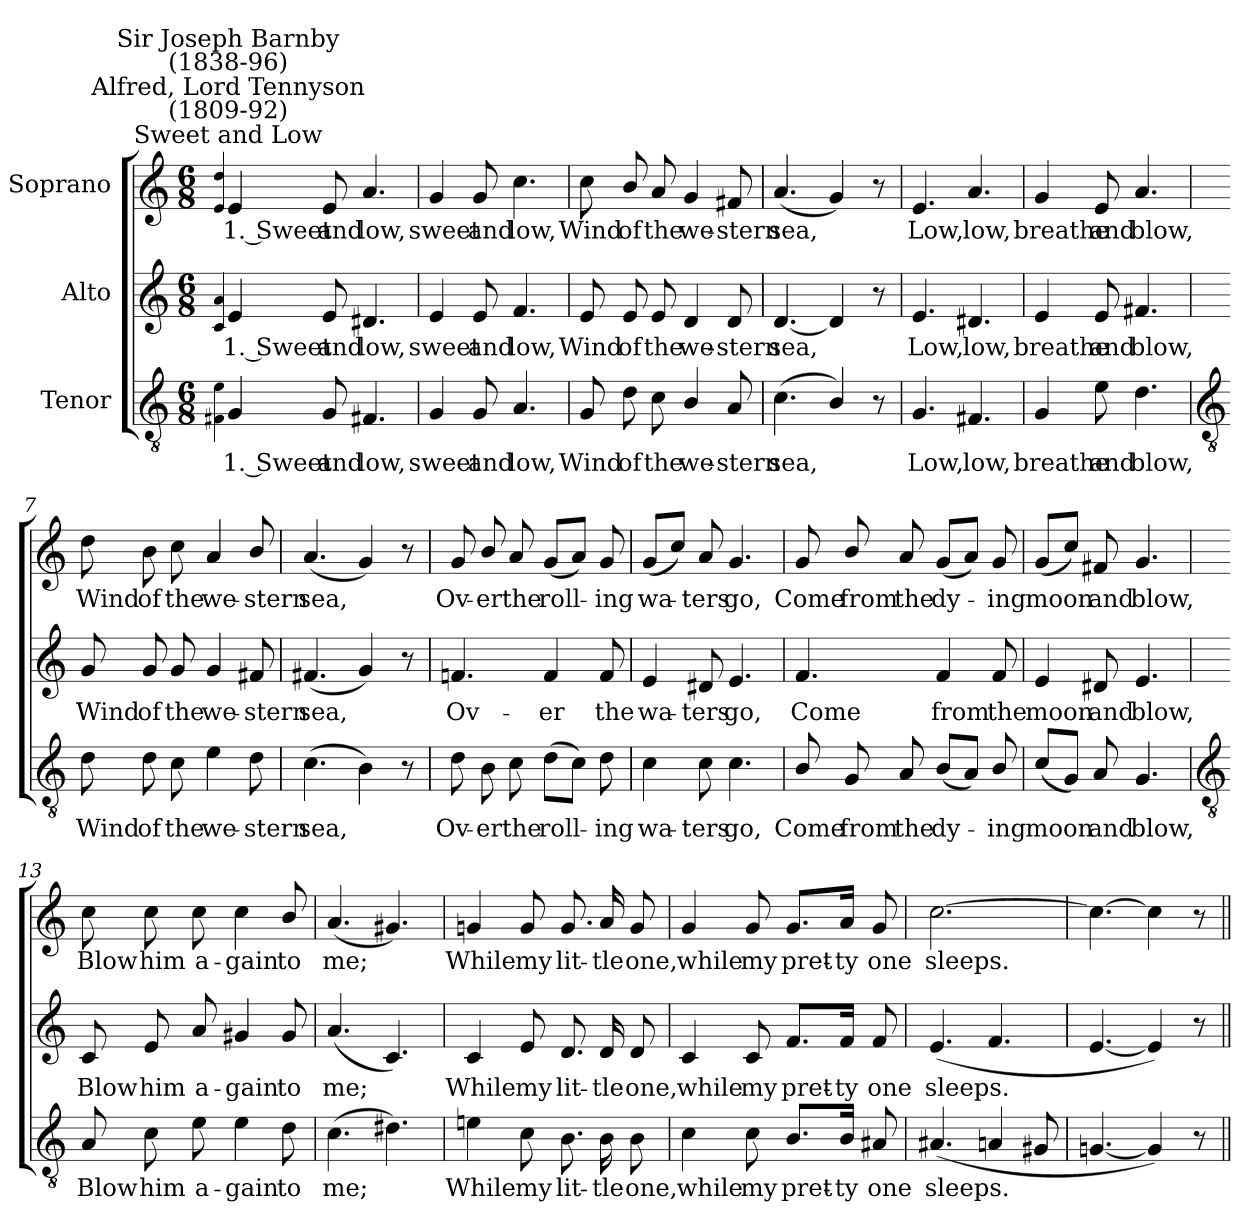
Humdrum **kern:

**kern	**text	**kern	**text	**kern	**text
*part3	*part3	*part2	*part2	*part1	*part1
*staff3	*staff3	*staff2	*staff2	*staff1	*staff1
*I"Tenor	*	*I"Alto	*	*I"Soprano	*
*clefGv2	*	*clefG2	*	*clefG2	*
*k[]	*	*k[]	*	*k[]	*
*C:	*	*C:	*	*C:	*
*M6/8	*	*M6/8	*	*M6/8	*
=1	=1	=1	=1	=1	=1
4qqF#X 4qqe	.	4qqc 4qqa	.	4qqe 4qqdd	.
!	!	!	!	!LO:TX:a:cj:t=Sweet and Low	!
!	!	!	!	!LO:TX:a:cj:t=Alfred, Lord Tennyson\n(1809-92)	!
!	!	!	!	!LO:TX:a:cj:t=Sir Joseph Barnby\n(1838-96)	!
!	!LO:LY:b	!	!LO:LY:b	!	!LO:LY:b
4G	1. Sweet	4e	1. Sweet	4e	1. Sweet
!	!LO:LY:b	!	!LO:LY:b	!	!LO:LY:b
8G	and	8e	and	8e	and
!	!LO:LY:b	!	!LO:LY:b	!	!LO:LY:b
4.F#	low,	4.d#X	low,	4.a	low,
=2	=2	=2	=2	=2	=2
!	!LO:LY:b	!	!LO:LY:b	!	!LO:LY:b
4G	sweet	4e	sweet	4g	sweet
!	!LO:LY:b	!	!LO:LY:b	!	!LO:LY:b
8G	and	8e	and	8g	and
!	!LO:LY:b	!	!LO:LY:b	!	!LO:LY:b
4.A	low,	4.f	low,	4.cc	low,
=3	=3	=3	=3	=3	=3
!	!LO:LY:b	!	!LO:LY:b	!	!LO:LY:b
8G	Wind	8e	Wind	8cc	Wind
!	!LO:LY:b	!	!LO:LY:b	!	!LO:LY:b
8d	of	8e	of	8b/	of
!	!LO:LY:b	!	!LO:LY:b	!	!LO:LY:b
8c	the	8e	the	8a	the
!	!LO:LY:b	!	!LO:LY:b	!	!LO:LY:b
4B/	we-	4d	we-	4g	we-
!	!LO:LY:b	!	!LO:LY:b	!	!LO:LY:b
8A	-stern	8d	-stern	8f#X	-stern
=4	=4	=4	=4	=4	=4
!	!LO:LY:b	!	!LO:LY:b	!	!LO:LY:b
(<4.c	sea,	[4.d	sea,	(<4.a	sea,
4B/)	.	4d]	.	4g)	.
8r	.	8r	.	8r	.
=5	=5	=5	=5	=5	=5
!	!LO:LY:b	!	!LO:LY:b	!	!LO:LY:b
4.G	Low,	4.e	Low,	4.e	Low,
!	!LO:LY:b	!	!LO:LY:b	!	!LO:LY:b
4.F#X	low,	4.d#X	low,	4.a	low,
=6	=6	=6	=6	=6	=6
!	!LO:LY:b	!	!LO:LY:b	!	!LO:LY:b
4G	breathe	4e	breathe	4g	breathe
!	!LO:LY:b	!	!LO:LY:b	!	!LO:LY:b
8e	and	8e	and	8e	and
!	!LO:LY:b	!	!LO:LY:b	!	!LO:LY:b
4.d	blow,	4.f#X	blow,	4.a	blow,
!!LO:LB:g=z
=7	=7	=7	=7	=7	=7
*clefGv2	*	*	*	*	*
!	!LO:LY:b	!	!LO:LY:b	!	!LO:LY:b
8d	Wind	8g	Wind	8dd	Wind
!	!LO:LY:b	!	!LO:LY:b	!	!LO:LY:b
8d	of	8g	of	8b	of
!	!LO:LY:b	!	!LO:LY:b	!	!LO:LY:b
8c	the	8g	the	8cc	the
!	!LO:LY:b	!	!LO:LY:b	!	!LO:LY:b
4e	we-	4g	we-	4a	we-
!	!LO:LY:b	!	!LO:LY:b	!	!LO:LY:b
8d	-stern	8f#X	-stern	8b/	-stern
=8	=8	=8	=8	=8	=8
!	!LO:LY:b	!	!LO:LY:b	!	!LO:LY:b
(>4.c	sea,	(<4.f#X	sea,	(<4.a	sea,
4B)	.	4g)	.	4g)	.
8r	.	8r	.	8r	.
=9	=9	=9	=9	=9	=9
!	!LO:LY:b	!	!LO:LY:b	!	!LO:LY:b
8d	Ov-	4.fn	Ov-	8g	Ov-
!	!LO:LY:b	!	!	!	!LO:LY:b
8B	-er	.	.	8b/	-er
!	!LO:LY:b	!	!	!	!LO:LY:b
8c	the	.	.	8a	the
!	!LO:LY:b	!	!LO:LY:b	!	!LO:LY:b
(>8dL	roll-	4f	-er	(<8gL	roll-
8cJ)	.	.	.	8aJ)	.
!	!LO:LY:b	!	!LO:LY:b	!	!LO:LY:b
8d	ing	8f	the	8g	ing
=10	=10	=10	=10	=10	=10
!	!LO:LY:b	!	!LO:LY:b	!	!LO:LY:b
4c	wa-	4e	wa-	(<8gL	wa-
.	.	.	.	8ccJ)	.
!	!LO:LY:b	!	!LO:LY:b	!	!LO:LY:b
8c	-ters	8d#X	-ters	8a	ters
!	!LO:LY:b	!	!LO:LY:b	!	!LO:LY:b
4.c	go,	4.e	go,	4.g	go,
=11	=11	=11	=11	=11	=11
!	!LO:LY:b	!	!LO:LY:b	!	!LO:LY:b
8B/	Come	4.f	Come	8g	Come
!	!LO:LY:b	!	!	!	!LO:LY:b
8G	from	.	.	8b/	from
!	!LO:LY:b	!	!	!	!LO:LY:b
8A	the	.	.	8a	the
!	!LO:LY:b	!	!LO:LY:b	!	!LO:LY:b
(<8B/L	dy-	4f	from	(<8gL	dy-
8AJ)	.	.	.	8aJ)	.
!	!LO:LY:b	!	!LO:LY:b	!	!LO:LY:b
8B/	ing	8f	the	8g	ing
=12	=12	=12	=12	=12	=12
!	!LO:LY:b	!	!LO:LY:b	!	!LO:LY:b
(<8cL	moon	4e	moon	(<8gL	moon
8GJ)	.	.	.	8ccJ)	.
!	!LO:LY:b	!	!LO:LY:b	!	!LO:LY:b
8A	and	8d#X	and	8f#X	and
!	!LO:LY:b	!	!LO:LY:b	!	!LO:LY:b
4.G	blow,	4.e	blow,	4.g	blow,
!!LO:LB:g=z
=13	=13	=13	=13	=13	=13
*clefGv2	*	*	*	*	*
!	!LO:LY:b	!	!LO:LY:b	!	!LO:LY:b
8A	Blow	8c	Blow	8cc	Blow
!	!LO:LY:b	!	!LO:LY:b	!	!LO:LY:b
8c	him	8e	him	8cc	him
!	!LO:LY:b	!	!LO:LY:b	!	!LO:LY:b
8e	a-	8a	a-	8cc	a-
!	!LO:LY:b	!	!LO:LY:b	!	!LO:LY:b
4e	-gain	4g#X	-gain	4cc	-gain
!	!LO:LY:b	!	!LO:LY:b	!	!LO:LY:b
8d	to	8g#	to	8b/	to
=14	=14	=14	=14	=14	=14
!	!LO:LY:b	!	!LO:LY:b	!	!LO:LY:b
(>4.c	me;	(<4.a	me;	(<4.a	me;
4.d#X)	.	4.c)	.	4.g#X)	.
=15	=15	=15	=15	=15	=15
!	!LO:LY:b	!	!LO:LY:b	!	!LO:LY:b
4en	While	4c	While	4gn	While
!	!LO:LY:b	!	!LO:LY:b	!	!LO:LY:b
8c	my	8e	my	8g	my
!	!LO:LY:b	!	!LO:LY:b	!	!LO:LY:b
8.B	lit-	8.d	lit-	8.g	lit-
!	!LO:LY:b	!	!LO:LY:b	!	!LO:LY:b
16B	-tle	16d	-tle	16a	-tle
!	!LO:LY:b	!	!LO:LY:b	!	!LO:LY:b
8B	one,	8d	one,	8g	one,
=16	=16	=16	=16	=16	=16
!	!LO:LY:b	!	!LO:LY:b	!	!LO:LY:b
4c	while	4c	while	4g	while
!	!LO:LY:b	!	!LO:LY:b	!	!LO:LY:b
8c	my	8c	my	8g	my
!	!LO:LY:b	!	!LO:LY:b	!	!LO:LY:b
8.B/L	pret-	8.fL	pret-	8.gL	pret-
!	!LO:LY:b	!	!LO:LY:b	!	!LO:LY:b
16B/J	-ty	16fJ	-ty	16aJ	-ty
!	!LO:LY:b	!	!LO:LY:b	!	!LO:LY:b
8A#X	one	8f	one	8g	one
=17	=17	=17	=17	=17	=17
!	!LO:LY:b	!	!LO:LY:b	!	!LO:LY:b
(<4.A#X	sleeps.	(<4.e	sleeps.	[2.cc	sleeps.
4An	.	4.f	.	.	.
8G#X	.	.	.	.	.
=18	=18	=18	=18	=18	=18
[4.Gn	.	[4.e	.	4.cc_	.
4G])	.	4e])	.	4cc]	.
8r	.	8r	.	8r	.
=||	=||	=||	=||	=||	=||
*-	*-	*-	*-	*-	*-
